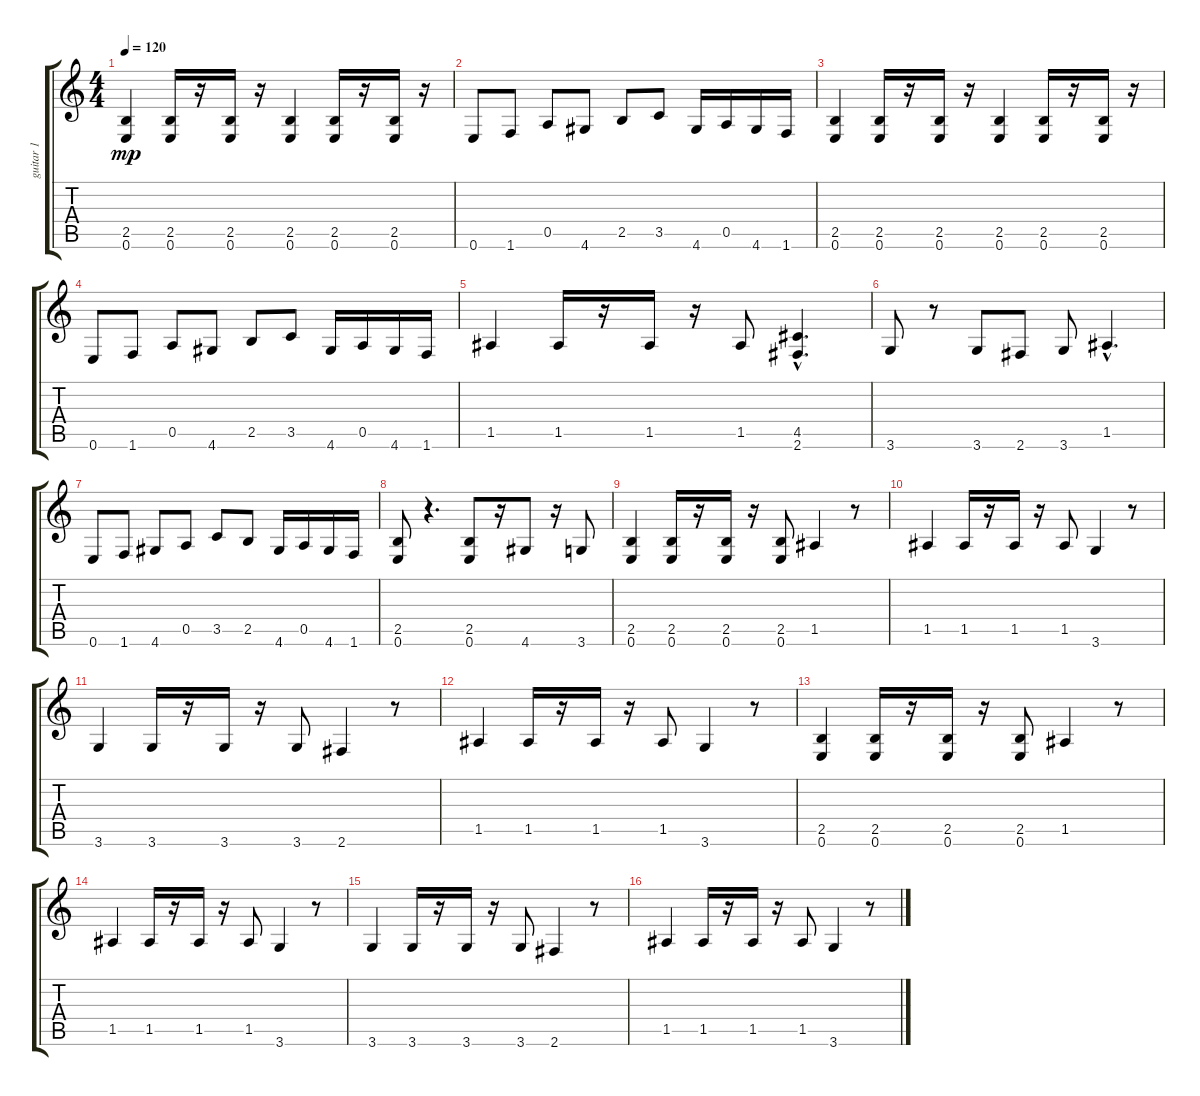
\track ("guitar 1            " "guitar 1  ") {instrument overdrivenguitar}
\staff {score tabs}
\tuning (E4 B3 G3 D3 A2 E2) {hide}
\ts (4 4)
\tempo 120
\clef g2
\ks c
(2.5 0.6).4{dy mp} (2.5 0.6).16 r.16 (2.5 0.6).16 r.16 (2.5 0.6).4 (2.5 0.6).16 r.16 (2.5 0.6).16 r.16 |
0.6.8 1.6.8 0.5.8 4.6.8 2.5.8 3.5.8 4.6.16 0.5.16 4.6.16 1.6.16 |
(2.5 0.6).4 (2.5 0.6).16 r.16 (2.5 0.6).16 r.16 (2.5 0.6).4 (2.5 0.6).16 r.16 (2.5 0.6).16 r.16 |
0.6.8 1.6.8 0.5.8 4.6.8 2.5.8 3.5.8 4.6.16 0.5.16 4.6.16 1.6.16 |
1.5.4 1.5.16 r.16 1.5.16 r.16 1.5.8 (4.5{hac} 2.6{hac}).4{d} |
3.6.8 r.8 3.6.8 2.6.8 3.6.8 1.5{hac}.4{d} |
0.6.8 1.6.8 4.6.8 0.5.8 3.5.8 2.5.8 4.6.16 0.5.16 4.6.16 1.6.16 |
(2.5 0.6).8 r.4{d} (2.5 0.6).8 r.16 4.6.8 r.16 3.6.8 |
(2.5 0.6).4 (2.5 0.6).16 r.16 (2.5 0.6).16 r.16 (2.5 0.6).8 1.5.4 r.8 |
1.5.4 1.5.16 r.16 1.5.16 r.16 1.5.8 3.6.4 r.8 |
3.6.4 3.6.16 r.16 3.6.16 r.16 3.6.8 2.6.4 r.8 |
1.5.4 1.5.16 r.16 1.5.16 r.16 1.5.8 3.6.4 r.8 |
(2.5 0.6).4 (2.5 0.6).16 r.16 (2.5 0.6).16 r.16 (2.5 0.6).8 1.5.4 r.8 |
1.5.4 1.5.16 r.16 1.5.16 r.16 1.5.8 3.6.4 r.8 |
3.6.4 3.6.16 r.16 3.6.16 r.16 3.6.8 2.6.4 r.8 |
1.5.4 1.5.16 r.16 1.5.16 r.16 1.5.8 3.6.4 r.8
